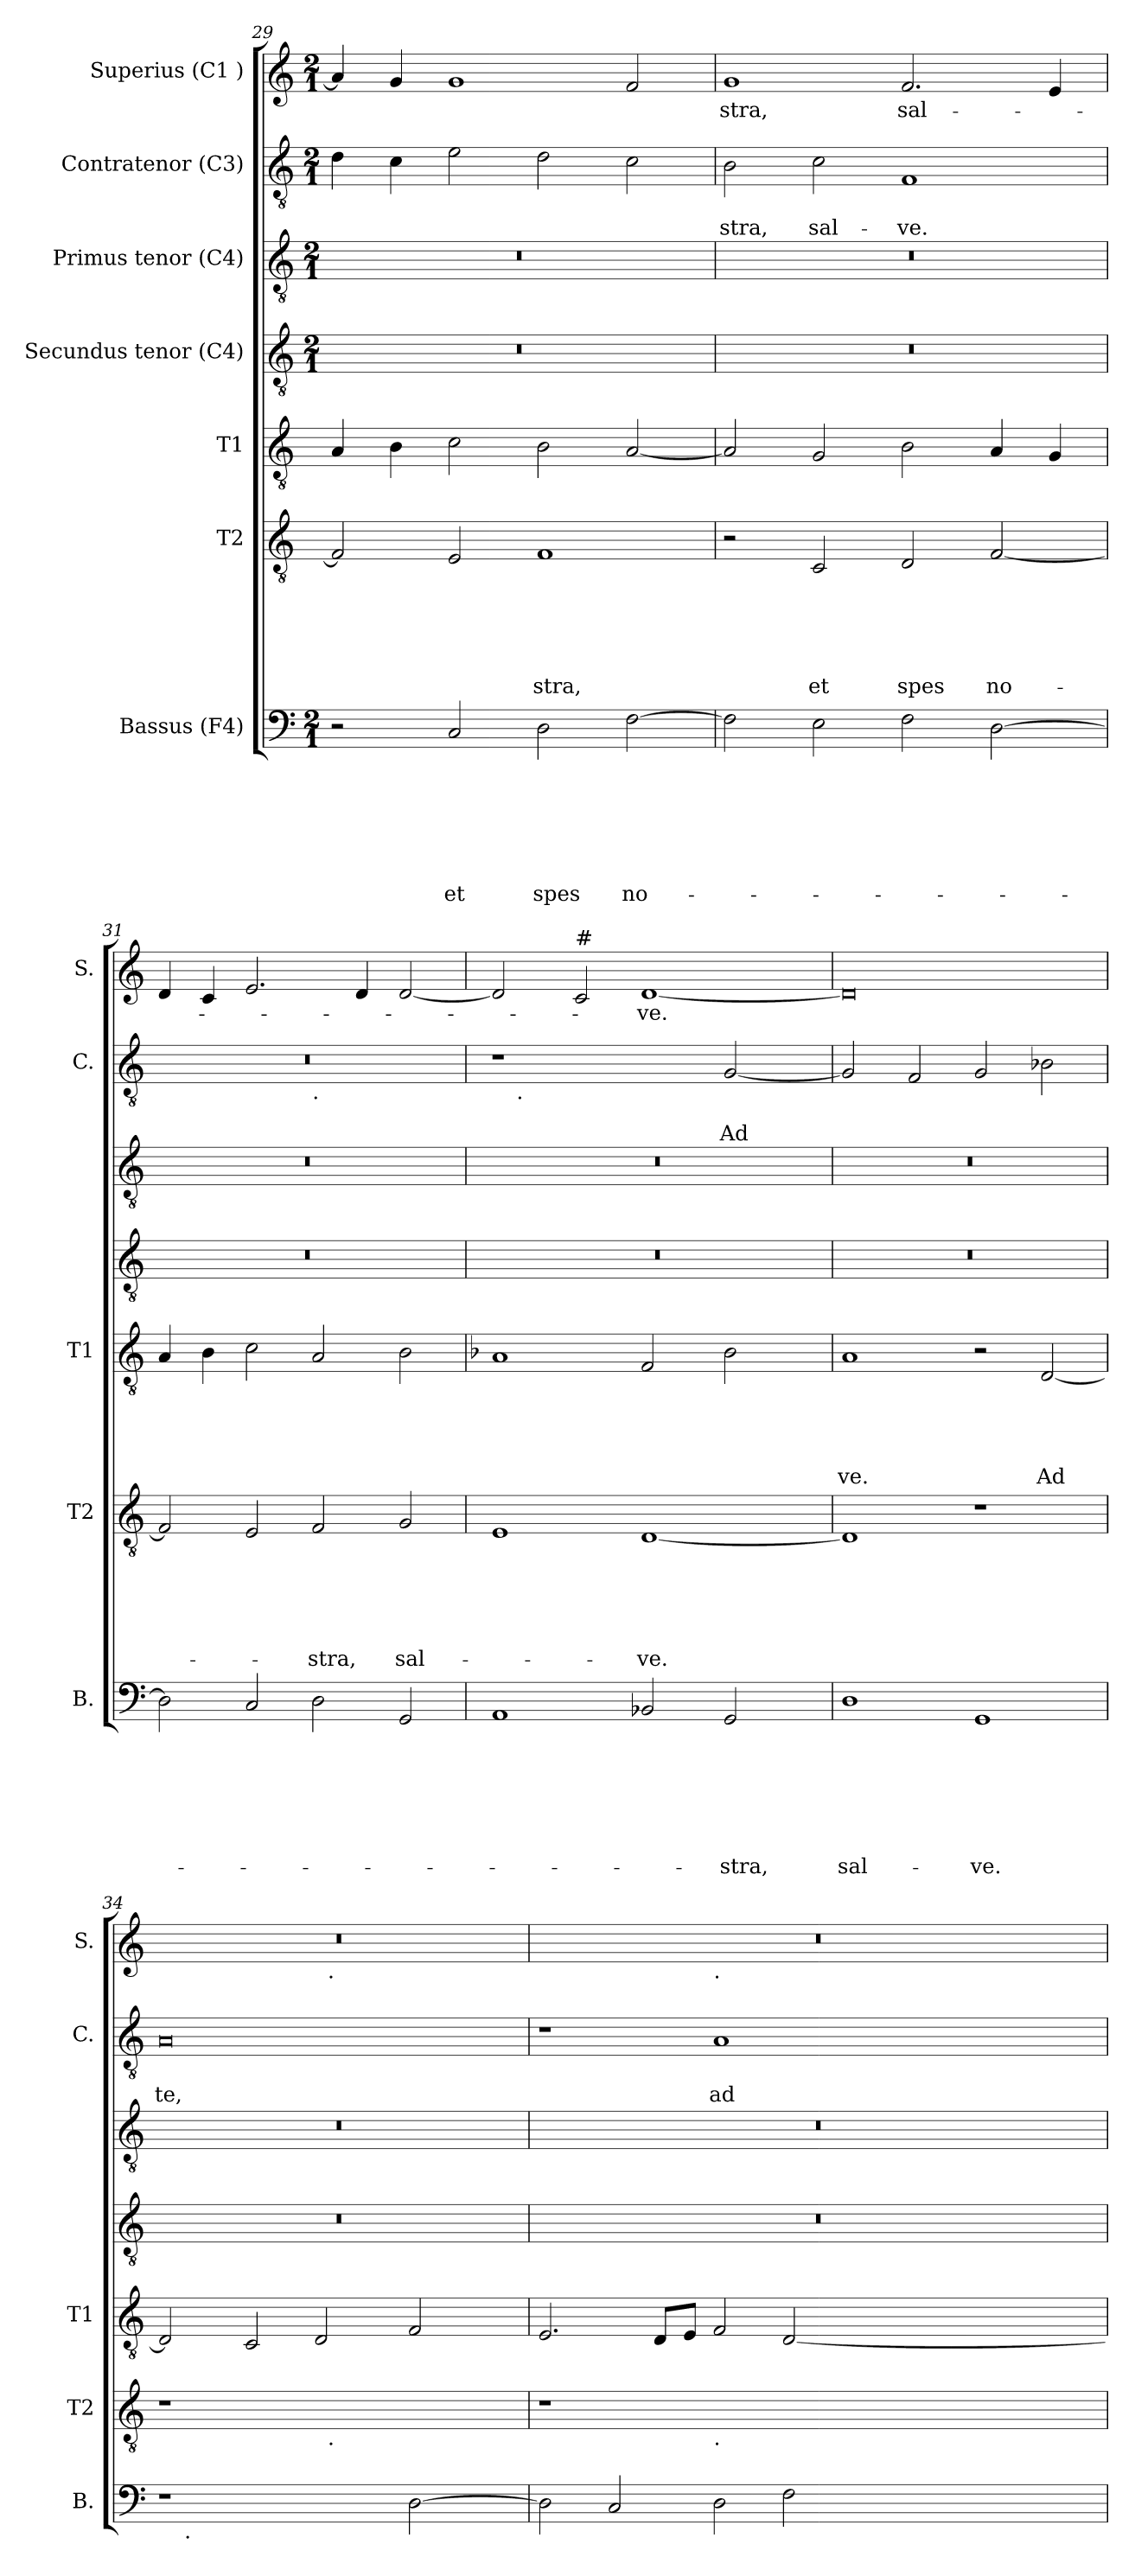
**kern	**text	**text	**text	**text	**text	**text	**text	**kern	**text	**text	**text	**text	**text	**text	**kern	**text	**text	**text	**text	**text	**kern	**kern	**kern	**text	**text	**kern	**text
*part7	*part7	*part7	*part7	*part7	*part7	*part7	*part7	*part6	*part6	*part6	*part6	*part6	*part6	*part6	*part5	*part5	*part5	*part5	*part5	*part5	*part4	*part3	*part2	*part2	*part2	*part1	*part1
*staff7	*staff7	*staff7	*staff7	*staff7	*staff7	*staff7	*staff7	*staff6	*staff6	*staff6	*staff6	*staff6	*staff6	*staff6	*staff5	*staff5	*staff5	*staff5	*staff5	*staff5	*staff4	*staff3	*staff2	*staff2	*staff2	*staff1	*staff1
*I"Bassus (F4)	*	*	*	*	*	*	*	*I"T2	*	*	*	*	*	*	*I"T1	*	*	*	*	*	*I"Secundus tenor (C4)	*I"Primus tenor (C4)	*I"Contratenor (C3)	*	*	*I"Superius (C1 )	*
*I'B.	*	*	*	*	*	*	*	*I'T2	*	*	*	*	*	*	*I'T1	*	*	*	*	*	*	*	*I'C.	*	*	*I'S.	*
*clefF4	*	*	*	*	*	*	*	*clefGv2	*	*	*	*	*	*	*clefGv2	*	*	*	*	*	*clefGv2	*clefGv2	*clefGv2	*	*	*clefG2	*
*k[]	*	*	*	*	*	*	*	*k[]	*	*	*	*	*	*	*k[]	*	*	*	*	*	*k[]	*k[]	*k[]	*	*	*k[]	*
*C:	*	*	*	*	*	*	*	*C:	*	*	*	*	*	*	*C:	*	*	*	*	*	*C:	*C:	*C:	*	*	*C:	*
*M2/1	*	*	*	*	*	*	*	*	*	*	*	*	*	*	*	*	*	*	*	*	*M2/1	*M2/1	*M2/1	*	*	*M2/1	*
=29	=29	=29	=29	=29	=29	=29	=29	=29	=29	=29	=29	=29	=29	=29	=29	=29	=29	=29	=29	=29	=29	=29	=29	=29	=29	=29	=29
2r	.	.	.	.	.	.	.	2F/]	.	.	.	.	.	.	4A/	.	.	.	.	.	0r	0r	4d\	.	.	4a/]	.
.	.	.	.	.	.	.	.	.	.	.	.	.	.	.	4B\	.	.	.	.	.	.	.	4c\	.	.	4g/	.
!	!	!	!	!	!	!	!LO:LY:b	!	!	!	!	!	!	!	!	!	!	!	!	!	!	!	!	!	!	!	!
2C/	.	.	.	.	.	.	et	2E/	.	.	.	.	.	.	2c\	.	.	.	.	.	.	.	2e\	.	.	1g	.
!	!	!	!	!	!	!	!LO:LY:b	!	!	!	!	!	!	!LO:LY:b	!	!	!	!	!	!	!	!	!	!	!	!	!
2D\	.	.	.	.	.	.	spes	1F	.	.	.	.	.	-stra,	2B\	.	.	.	.	.	.	.	2d\	.	.	.	.
!	!	!	!	!	!	!	!LO:LY:b	!	!	!	!	!	!	!	!	!	!	!	!	!	!	!	!	!	!	!	!
[<2F\	.	.	.	.	.	.	no-	.	.	.	.	.	.	.	[<2A/	.	.	.	.	.	.	.	2c\	.	.	2f/	.
!!LO:LB:g=z
=30	=30	=30	=30	=30	=30	=30	=30	=30	=30	=30	=30	=30	=30	=30	=30	=30	=30	=30	=30	=30	=30	=30	=30	=30	=30	=30	=30
!	!	!	!	!	!	!	!	!	!	!	!	!	!	!	!	!	!	!	!	!	!	!	!	!	!LO:LY:b	!	!LO:LY:b
2F\]	.	.	.	.	.	.	.	2r	.	.	.	.	.	.	2A/]	.	.	.	.	.	0r	0r	2B\	.	-stra,	1g	-stra,
!	!	!	!	!	!	!	!	!	!	!	!	!	!	!LO:LY:b	!	!	!	!	!	!	!	!	!	!	!LO:LY:b	!	!
2E\	.	.	.	.	.	.	.	2C/	.	.	.	.	.	et	2G/	.	.	.	.	.	.	.	2c\	.	sal-	.	.
!	!	!	!	!	!	!	!	!	!	!	!	!	!	!LO:LY:b	!	!	!	!	!	!	!	!	!	!	!LO:LY:b	!	!LO:LY:b
2F\	.	.	.	.	.	.	.	2D/	.	.	.	.	.	spes	2B\	.	.	.	.	.	.	.	1F	.	-ve.	2.f/	sal-
!	!	!	!	!	!	!	!	!	!	!	!	!	!	!LO:LY:b	!	!	!	!	!	!	!	!	!	!	!	!	!
[>2D\	.	.	.	.	.	.	.	[<2F/	.	.	.	.	.	no-	4A/	.	.	.	.	.	.	.	.	.	.	.	.
.	.	.	.	.	.	.	.	.	.	.	.	.	.	.	4G/	.	.	.	.	.	.	.	.	.	.	4e/	.
=31	=31	=31	=31	=31	=31	=31	=31	=31	=31	=31	=31	=31	=31	=31	=31	=31	=31	=31	=31	=31	=31	=31	=31	=31	=31	=31	=31
*	*	*	*	*	*	*	*	*	*	*	*	*	*	*	*	*	*	*	*	*	*	*	*^	*	*	*	*
2D\]	.	.	.	.	.	.	.	2F/]	.	.	.	.	.	.	4A/	.	.	.	.	.	0r	0r	0r	1ryy	.	.	4d/	.
.	.	.	.	.	.	.	.	.	.	.	.	.	.	.	4B\	.	.	.	.	.	.	.	.	.	.	.	4c/	.
2C/	.	.	.	.	.	.	.	2E/	.	.	.	.	.	.	2c\	.	.	.	.	.	.	.	.	.	.	.	2.e/	.
!	!	!	!	!	!	!	!	!	!	!	!	!	!	!	!	!	!	!	!	!	!	!	!	!LO:TX:b:t=.	!	!	!	!
!	!	!	!	!	!	!	!	!	!	!	!	!	!	!LO:LY:b	!	!	!	!	!	!	!	!	!	!	!	!	!	!
2D\	.	.	.	.	.	.	.	2F/	.	.	.	.	.	-stra,	2A/	.	.	.	.	.	.	.	.	1ryy	.	.	.	.
.	.	.	.	.	.	.	.	.	.	.	.	.	.	.	.	.	.	.	.	.	.	.	.	.	.	.	4d/	.
!	!	!	!	!	!	!	!	!	!	!	!	!	!	!LO:LY:b	!	!	!	!	!	!	!	!	!	!	!	!	!	!
2GG/	.	.	.	.	.	.	.	2G/	.	.	.	.	.	sal-	2B\	.	.	.	.	.	.	.	.	.	.	.	[<2d/	.
=32	=32	=32	=32	=32	=32	=32	=32	=32	=32	=32	=32	=32	=32	=32	=32	=32	=32	=32	=32	=32	=32	=32	=32	=32	=32	=32	=32	=32
*	*	*	*	*	*	*	*	*	*	*	*	*	*	*	*k[b-]	*	*	*	*	*	*	*	*	*	*	*	*	*
*	*	*	*	*	*	*	*	*	*	*	*	*	*	*	*F:	*	*	*	*	*	*	*	*	*	*	*	*	*
1AA	.	.	.	.	.	.	.	1E	.	.	.	.	.	.	1A	.	.	.	.	.	0r	0r	1r	16.ryy	.	.	2d/]	.
!	!	!	!	!	!	!	!	!	!	!	!	!	!	!	!	!	!	!	!	!	!	!	!	!LO:TX:b:t=.	!	!	!	!
.	.	.	.	.	.	.	.	.	.	.	.	.	.	.	.	.	.	.	.	.	.	.	.	1ryy	.	.	.	.
!	!	!	!	!	!	!	!	!	!	!	!	!	!	!	!	!	!	!	!	!	!	!	!	!	!	!	!LO:TX:a:t=#	!
.	.	.	.	.	.	.	.	.	.	.	.	.	.	.	.	.	.	.	.	.	.	.	.	.	.	.	2c/	.
!	!	!	!	!	!	!	!	!	!	!	!	!	!	!LO:LY:b	!	!	!	!	!	!	!	!	!	!	!	!	!	!LO:LY:b
2BB-X/	.	.	.	.	.	.	.	[<1D	.	.	.	.	.	-ve.	2F/	.	.	.	.	.	.	.	2ryy	.	.	.	[<1d	-ve.
.	.	.	.	.	.	.	.	.	.	.	.	.	.	.	.	.	.	.	.	.	.	.	.	2ryy	.	.	.	.
!	!	!	!	!	!	!	!LO:LY:b	!	!	!	!	!	!	!	!	!	!	!	!	!	!	!	!	!	!	!LO:LY:b	!	!
2GG/	.	.	.	.	.	.	-stra,	.	.	.	.	.	.	.	2B-\	.	.	.	.	.	.	.	[<2G/	.	.	Ad	.	.
.	.	.	.	.	.	.	.	.	.	.	.	.	.	.	.	.	.	.	.	.	.	.	.	4ryy	.	.	.	.
.	.	.	.	.	.	.	.	.	.	.	.	.	.	.	.	.	.	.	.	.	.	.	.	8ryy	.	.	.	.
.	.	.	.	.	.	.	.	.	.	.	.	.	.	.	.	.	.	.	.	.	.	.	.	32ryy	.	.	.	.
=33	=33	=33	=33	=33	=33	=33	=33	=33	=33	=33	=33	=33	=33	=33	=33	=33	=33	=33	=33	=33	=33	=33	=33	=33	=33	=33	=33	=33
!	!	!	!	!	!	!	!LO:LY:b	!	!	!	!	!	!	!	!	!	!	!	!	!LO:LY:b	!	!	!	!	!	!	!	!
*	*	*	*	*	*	*	*	*	*	*	*	*	*	*	*	*	*	*	*	*	*	*	*v	*v	*	*	*	*
1D	.	.	.	.	.	.	sal-	1D]	.	.	.	.	.	.	1A	.	.	.	.	-ve.	0r	0r	2G/]	.	.	0d]	.
.	.	.	.	.	.	.	.	.	.	.	.	.	.	.	.	.	.	.	.	.	.	.	2F/	.	.	.	.
!	!	!	!	!	!	!	!LO:LY:b	!	!	!	!	!	!	!	!	!	!	!	!	!	!	!	!	!	!	!	!
1GG	.	.	.	.	.	.	-ve.	1r	.	.	.	.	.	.	2r	.	.	.	.	.	.	.	2G/	.	.	.	.
!	!	!	!	!	!	!	!	!	!	!	!	!	!	!	!	!	!	!	!	!LO:LY:b	!	!	!	!	!	!	!
.	.	.	.	.	.	.	.	.	.	.	.	.	.	.	[<2D/	.	.	.	.	Ad	.	.	2B-X\	.	.	.	.
!!LO:LB:g=z
=34	=34	=34	=34	=34	=34	=34	=34	=34	=34	=34	=34	=34	=34	=34	=34	=34	=34	=34	=34	=34	=34	=34	=34	=34	=34	=34	=34
*	*	*	*	*	*	*	*	*	*	*	*	*	*	*	*k[]	*	*	*	*	*	*	*	*	*	*	*	*
*	*	*	*	*	*	*	*	*	*	*	*	*	*	*	*C:	*	*	*	*	*	*	*	*	*	*	*	*
!	!	!	!	!	!	!	!	!	!	!	!	!	!	!	!	!	!	!	!	!	!	!	!	!	!LO:LY:b	!	!
*^	*	*	*	*	*	*	*	*	*	*	*	*	*	*	*	*	*	*	*	*	*	*	*	*	*	*^	*
1r	16.ryy	.	.	.	.	.	.	.	1r	.	.	.	.	.	.	2D/]	.	.	.	.	.	0r	0r	0A	.	te,	0r	1ryy	.
!	!LO:TX:b:t=.	!	!	!	!	!	!	!	!	!	!	!	!	!	!	!	!	!	!	!	!	!	!	!	!	!	!	!	!
.	1ryy	.	.	.	.	.	.	.	.	.	.	.	.	.	.	.	.	.	.	.	.	.	.	.	.	.	.	.	.
.	.	.	.	.	.	.	.	.	.	.	.	.	.	.	.	2C/	.	.	.	.	.	.	.	.	.	.	.	.	.
2ryy	.	.	.	.	.	.	.	.	32ryy	.	.	.	.	.	.	2D/	.	.	.	.	.	.	.	.	.	.	.	32ryy	.
!	!	!	!	!	!	!	!	!	!	!	!	!	!	!	!	!	!	!	!	!	!	!	!	!	!	!	!	!LO:TX:b:t=.	!
!	!	!	!	!	!	!	!	!	!LO:TX:b:t=.	!	!	!	!	!	!	!	!	!	!	!	!	!	!	!	!	!	!	!	!
.	.	.	.	.	.	.	.	.	32%31ryy	.	.	.	.	.	.	.	.	.	.	.	.	.	.	.	.	.	.	2ryy	.
.	2ryy	.	.	.	.	.	.	.	.	.	.	.	.	.	.	.	.	.	.	.	.	.	.	.	.	.	.	.	.
[>2D\	.	.	.	.	.	.	.	.	.	.	.	.	.	.	.	2F/	.	.	.	.	.	.	.	.	.	.	.	.	.
.	.	.	.	.	.	.	.	.	.	.	.	.	.	.	.	.	.	.	.	.	.	.	.	.	.	.	.	4...ryy	.
.	4ryy	.	.	.	.	.	.	.	.	.	.	.	.	.	.	.	.	.	.	.	.	.	.	.	.	.	.	.	.
.	8ryy	.	.	.	.	.	.	.	.	.	.	.	.	.	.	.	.	.	.	.	.	.	.	.	.	.	.	.	.
.	32ryy	.	.	.	.	.	.	.	.	.	.	.	.	.	.	.	.	.	.	.	.	.	.	.	.	.	.	.	.
*v	*v	*	*	*	*	*	*	*	*	*	*	*	*	*	*	*	*	*	*	*	*	*	*	*	*	*	*	*	*
=35	=35	=35	=35	=35	=35	=35	=35	=35	=35	=35	=35	=35	=35	=35	=35	=35	=35	=35	=35	=35	=35	=35	=35	=35	=35	=35	=35	=35
2D\]	.	.	.	.	.	.	.	1r	.	.	.	.	.	.	2.E/	.	.	.	.	.	0r	0r	1r	.	.	0r	1ryy	.
2C/	.	.	.	.	.	.	.	.	.	.	.	.	.	.	.	.	.	.	.	.	.	.	.	.	.	.	.	.
.	.	.	.	.	.	.	.	.	.	.	.	.	.	.	8D/L	.	.	.	.	.	.	.	.	.	.	.	.	.
.	.	.	.	.	.	.	.	.	.	.	.	.	.	.	8E/J	.	.	.	.	.	.	.	.	.	.	.	.	.
!	!	!	!	!	!	!	!	!	!	!	!	!	!	!	!	!	!	!	!	!	!	!	!	!	!	!	!LO:TX:b:t=.	!
!	!	!	!	!	!	!	!	!LO:TX:b:t=.	!	!	!	!	!	!	!	!	!	!	!	!	!	!	!	!	!	!	!	!
!	!	!	!	!	!	!	!	!	!	!	!	!	!	!	!	!	!	!	!	!	!	!	!	!	!LO:LY:b	!	!	!
2D\	.	.	.	.	.	.	.	1ryy	.	.	.	.	.	.	2F/	.	.	.	.	.	.	.	1A	.	ad	.	1ryy	.
2F\	.	.	.	.	.	.	.	.	.	.	.	.	.	.	[<2D/	.	.	.	.	.	.	.	.	.	.	.	.	.
*	*	*	*	*	*	*	*	*	*	*	*	*	*	*	*	*	*	*	*	*	*	*	*	*	*	*v	*v	*
=	=	=	=	=	=	=	=	=	=	=	=	=	=	=	=	=	=	=	=	=	=	=	=	=	=	=	=
*-	*-	*-	*-	*-	*-	*-	*-	*-	*-	*-	*-	*-	*-	*-	*-	*-	*-	*-	*-	*-	*-	*-	*-	*-	*-	*-	*-
